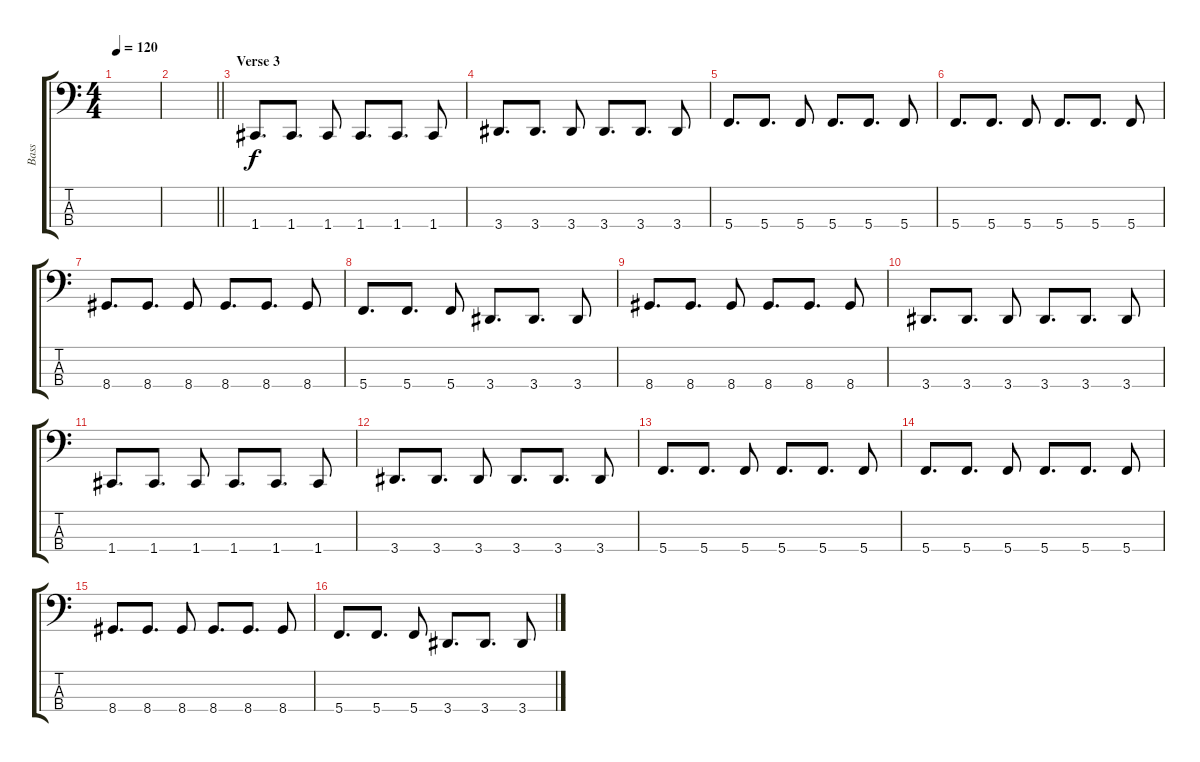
\track ("Bass" "Bass") {instrument electricbasspick}
\staff {score tabs}
\tuning (F2 C2 G1 C1) {hide}
\ts (4 4)
\tempo 120
\clef f4
\ks c
|
\barLineRight lightlight
|
\section ("" "Verse 3")
1.4.8{d} 1.4.8{d} 1.4.8 1.4.8{d} 1.4.8{d} 1.4.8 |
3.4.8{d} 3.4.8{d} 3.4.8 3.4.8{d} 3.4.8{d} 3.4.8 |
5.4.8{d} 5.4.8{d} 5.4.8 5.4.8{d} 5.4.8{d} 5.4.8 |
5.4.8{d} 5.4.8{d} 5.4.8 5.4.8{d} 5.4.8{d} 5.4.8 |
8.4.8{d} 8.4.8{d} 8.4.8 8.4.8{d} 8.4.8{d} 8.4.8 |
5.4.8{d} 5.4.8{d} 5.4.8 3.4.8{d} 3.4.8{d} 3.4.8 |
8.4.8{d} 8.4.8{d} 8.4.8 8.4.8{d} 8.4.8{d} 8.4.8 |
3.4.8{d} 3.4.8{d} 3.4.8 3.4.8{d} 3.4.8{d} 3.4.8 |
1.4.8{d} 1.4.8{d} 1.4.8 1.4.8{d} 1.4.8{d} 1.4.8 |
3.4.8{d} 3.4.8{d} 3.4.8 3.4.8{d} 3.4.8{d} 3.4.8 |
5.4.8{d} 5.4.8{d} 5.4.8 5.4.8{d} 5.4.8{d} 5.4.8 |
5.4.8{d} 5.4.8{d} 5.4.8 5.4.8{d} 5.4.8{d} 5.4.8 |
8.4.8{d} 8.4.8{d} 8.4.8 8.4.8{d} 8.4.8{d} 8.4.8 |
5.4.8{d} 5.4.8{d} 5.4.8 3.4.8{d} 3.4.8{d} 3.4.8
